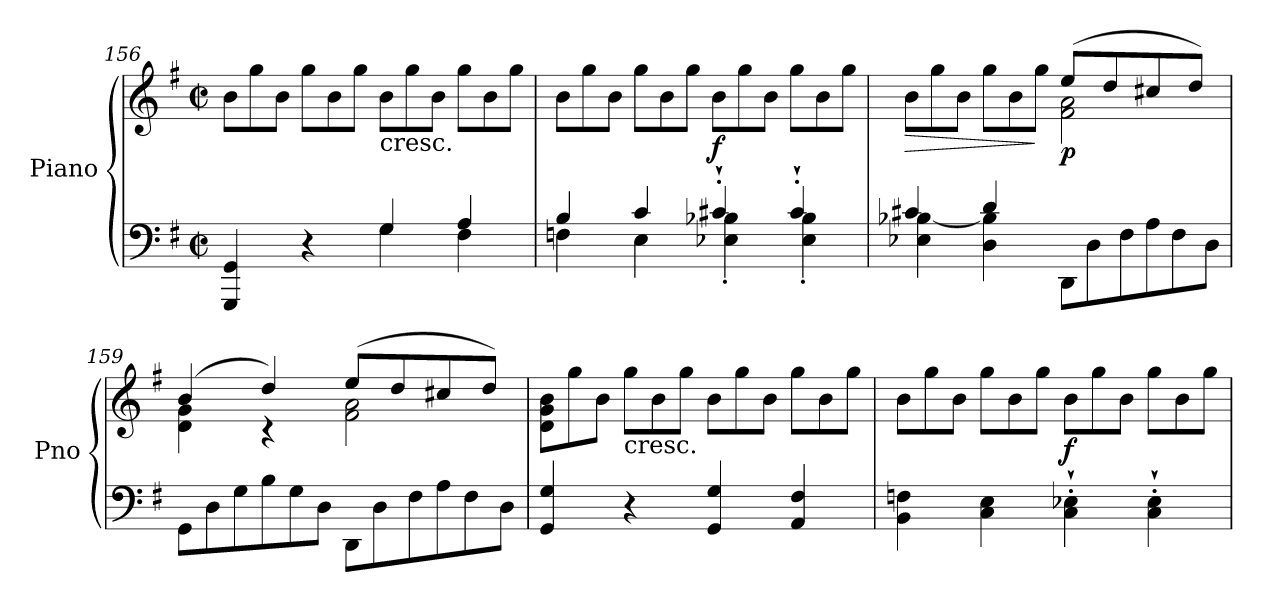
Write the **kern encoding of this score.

**kern	**kern	**dynam
*part1	*part1	*part1
*staff2	*staff1	*staff1/2
*I"Piano	*	*
*I'Pno	*	*
*clefF4	*clefG2	*
*k[f#]	*k[f#]	*
*G:	*G:	*
*M2/2	*M2/2	*
*met(c|)	*met(c|)	*
=156	=156	=156
*^	*	*
*	*	*Xtuplet	*
4GGG/ 4GG/	2ryy	12b\L	.
.	.	12gg\	.
.	.	12b\J	.
4r	.	12gg\L	.
.	.	12b\	.
.	.	12gg\J	.
!	!	!LO:TX:b:t=cresc.	!
4G/	4G\	12b\L	.
.	.	12gg\	.
.	.	12b\J	.
4A/	4F#\	12gg\L	.
.	.	12b\	.
.	.	12gg\J	.
!!LO:LB:g=z
=157	=157	=157	=157
4B/	4Fn\	12b\L	.
.	.	12gg\	.
.	.	12b\J	.
4c/	4E\	12gg\L	.
.	.	12b\	.
.	.	12gg\J	.
!	!	!	!LO:DY:b
4c#X`'/	4E-X\' 4B-X\'	12b\L	f
.	.	12gg\	.
.	.	12b\J	.
4c#`'/	4E-\' 4B-\'	12gg\L	.
.	.	12b\	.
.	.	12gg\J	.
=158	=158	=158	=158
!	!	!	!LO:HP:b
*	*	*^	*
4c#X/	4E-X\ [4B-X\	12b\L	2ryy	>
.	.	12gg\	.	.
.	.	12b\J	.	.
4d/	4D\ 4B-\]	12gg\L	.	.
.	.	12b\	.	.
.	.	12gg\J	.	]
*Xtuplet	*	*	*	*
!	!	!	!	!LO:DY:b
12DD\L	2ryy	(8ee/L	2f#\ 2a\	p
12D\	.	.	.	.
.	.	8dd/	.	.
12F#\	.	.	.	.
12A\	.	8cc#X/	.	.
12F#\	.	.	.	.
.	.	8dd/J)	.	.
12D\J	.	.	.	.
*v	*v	*	*	*
=159	=159	=159	=159
12GG\L	(4b/	4d\ 4g\	.
12D\	.	.	.
12G\	.	.	.
12B\	4dd/)	4rc	.
12G\	.	.	.
12D\J	.	.	.
12DD\L	(8ee/L	2f#\ 2a\	.
12D\	.	.	.
.	8dd/	.	.
12F#\	.	.	.
12A\	8cc#X/	.	.
12F#\	.	.	.
.	8dd/J)	.	.
12D\J	.	.	.
*	*v	*v	*
=160	=160	=160
4GG/ 4G/	12d\ 12g\ 12b\L	.
.	12gg\	.
.	12b\J	.
!	!LO:TX:b:t=cresc.	!
4r	12gg\L	.
.	12b\	.
.	12gg\J	.
4GG/ 4G/	12b\L	.
.	12gg\	.
.	12b\J	.
4AA/ 4F#/	12gg\L	.
.	12b\	.
.	12gg\J	.
!!LO:LB:g=z
=161	=161	=161
4BB\ 4Fn\	12b\L	.
.	12gg\	.
.	12b\J	.
4C\ 4E\	12gg\L	.
.	12b\	.
.	12gg\J	.
!	!	!LO:DY:b
4C\`' 4E-X\`'	12b\L	f
.	12gg\	.
.	12b\J	.
4C\`' 4E-\`'	12gg\L	.
.	12b\	.
.	12gg\J	.
=	=	=
*-	*-	*-
